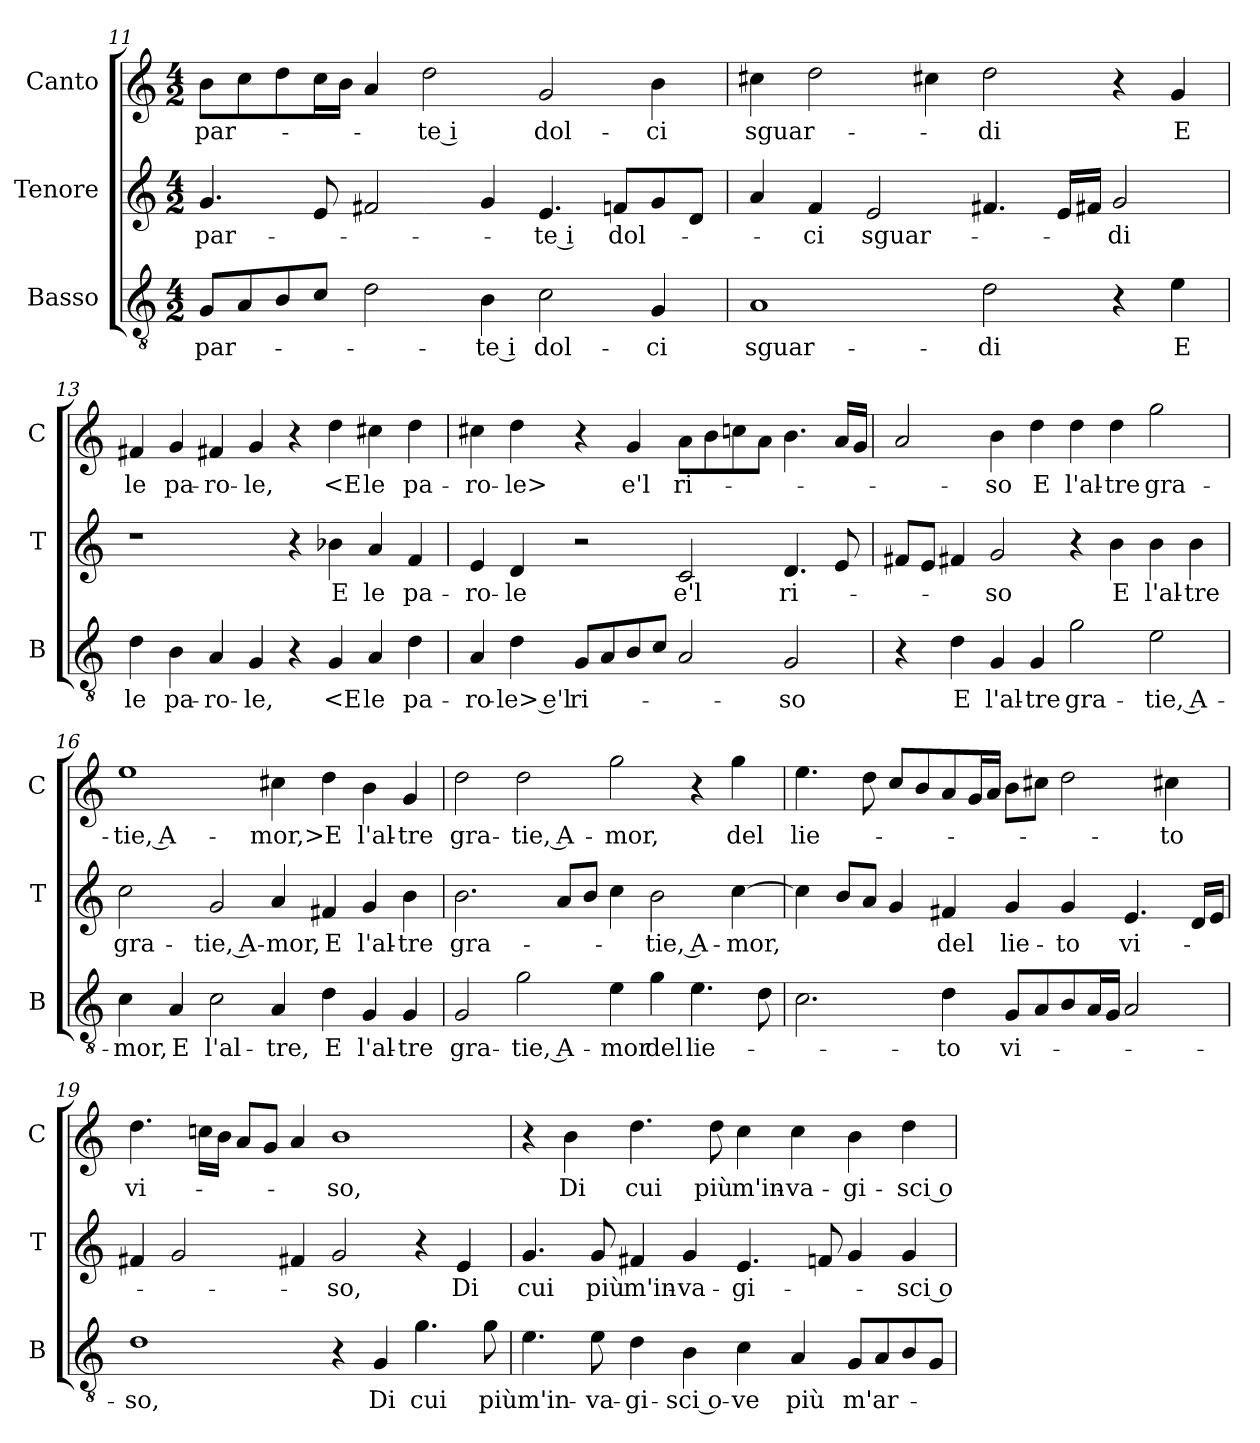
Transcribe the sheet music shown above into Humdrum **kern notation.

**kern	**text	**kern	**text	**kern	**text
*part3	*part3	*part2	*part2	*part1	*part1
*staff3	*staff3	*staff2	*staff2	*staff1	*staff1
*I"Basso	*	*I"Tenore	*	*I"Canto	*
*I'B	*	*I'T	*	*I'C	*
*clefGv2	*	*clefG2	*	*clefG2	*
*k[]	*	*k[]	*	*k[]	*
*M4/2	*	*M4/2	*	*M4/2	*
=11	=11	=11	=11	=11	=11
8GL	-par-	4.g	-par-	8bL	-par-
8A	.	.	.	8cc	.
8B	.	.	.	8dd	.
8cJ	.	8e	.	16ccL	.
.	.	.	.	16bJJ	.
2d	.	2f#X	.	4a	.
.	.	.	.	2dd	-te i
4B	-te i	4g	.	.	.
2c	dol-	4.e	-te i	2g	dol-
.	.	8fnL	dol-	.	.
4G	-ci	8g	.	4b	-ci
.	.	8dJ	.	.	.
=12	=12	=12	=12	=12	=12
1A	sguar-	4a	.	4cc#X	sguar-
.	.	4f	-ci	2dd	.
.	.	2e	sguar-	.	.
.	.	.	.	4cc#X	.
2d	-di	4.f#X	.	2dd	-di
.	.	16eLL	.	.	.
.	.	16f#XJJ	.	.	.
4r	.	2g	-di	4r	.
4e	E	.	.	4g	E
=13	=13	=13	=13	=13	=13
4d	le	1r	.	4f#X	le
4B	pa-	.	.	4g	pa-
4A	-ro-	.	.	4f#X	-ro-
4G	-le,	.	.	4g	-le,
4r	.	4r	.	4r	.
4G	<E	4b-X	E	4dd	<E
4A	le	4a	le	4cc#X	le
4d	pa-	4f	pa-	4dd	pa-
=14	=14	=14	=14	=14	=14
4A	-ro-	4e	-ro-	4cc#X	-ro-
4d	-le> e'l	4d	-le	4dd	-le>
8GL	ri-	2r	.	4r	.
8A	.	.	.	.	.
8B	.	.	.	4g	e'l
8cJ	.	.	.	.	.
2A	.	2c	e'l	8aL	ri-
.	.	.	.	8b	.
.	.	.	.	8ccn	.
.	.	.	.	8aJ	.
2G	-so	4.d	ri-	4.b	.
.	.	8e	.	16aLL	.
.	.	.	.	16gJJ	.
=15	=15	=15	=15	=15	=15
4r	.	8f#XL	.	2a	.
.	.	8eJ	.	.	.
4d	E	4f#X	.	.	.
4G	l'al-	2g	-so	4b	-so
4G	-tre	.	.	4dd	E
2g	gra-	4r	.	4dd	l'al-
.	.	4b	E	4dd	-tre
2e	-tie, A-	4b	l'al-	2gg	gra-
.	.	4b	-tre	.	.
=16	=16	=16	=16	=16	=16
4c	-mor,	2cc	gra-	1ee	-tie, A-
4A	E	.	.	.	.
2c	l'al-	2g	-tie, A-	.	.
4A	-tre,	4a	-mor,	4cc#X	-mor,>
4d	E	4f#X	E	4dd	E
4G	l'al-	4g	l'al-	4b	l'al-
4G	-tre	4b	-tre	4g	-tre
=17	=17	=17	=17	=17	=17
2G	gra-	2.b	gra-	2dd	gra-
2g	-tie, A-	.	.	2dd	-tie, A-
.	.	8aL	.	.	.
.	.	8bJ	.	.	.
4e	-mor	4cc	.	2gg	-mor,
4g	del	2b	-tie, A-	.	.
4.e	lie-	.	.	4r	.
.	.	[4cc	-mor,	4gg	del
8d	.	.	.	.	.
=18	=18	=18	=18	=18	=18
2.c	.	4cc]	.	4.ee	lie-
.	.	8bL	.	.	.
.	.	8aJ	.	8dd	.
.	.	4g	.	8ccL	.
.	.	.	.	8b	.
4d	-to	4f#X	del	8a	.
.	.	.	.	16gL	.
.	.	.	.	16aJJ	.
8GL	vi-	4g	lie-	8bL	.
8A	.	.	.	8cc#XJ	.
8B	.	4g	-to	2dd	.
16AL	.	.	.	.	.
16GJJ	.	.	.	.	.
2A	.	4.e	vi-	.	.
.	.	.	.	4cc#X	-to
.	.	16dLL	.	.	.
.	.	16eJJ	.	.	.
=19	=19	=19	=19	=19	=19
1d	-so,	4f#X	.	4.dd	vi-
.	.	2g	.	.	.
.	.	.	.	16ccnLL	.
.	.	.	.	16bJJ	.
.	.	.	.	8aL	.
.	.	.	.	8gJ	.
.	.	4f#X	.	4a	.
4r	.	2g	-so,	1b	-so,
4G	Di	.	.	.	.
4.g	cui	4r	.	.	.
.	.	4e	Di	.	.
8g	più	.	.	.	.
=20	=20	=20	=20	=20	=20
4.e	m'in-	4.g	cui	4r	.
.	.	.	.	4b	Di
8e	-va-	8g	più	.	.
4d	-gi-	4f#X	m'in-	4.dd	cui
4B	-sci o-	4g	-va-	.	.
.	.	.	.	8dd	più
4c	-ve	4.e	-gi-	4cc	m'in-
4A	più	.	.	4cc	-va-
.	.	8fn	.	.	.
8GL	m'ar-	4g	.	4b	-gi-
8A	.	.	.	.	.
8B	.	4g	-sci o-	4dd	-sci o-
8GJ	.	.	.	.	.
=	=	=	=	=	=
*-	*-	*-	*-	*-	*-
